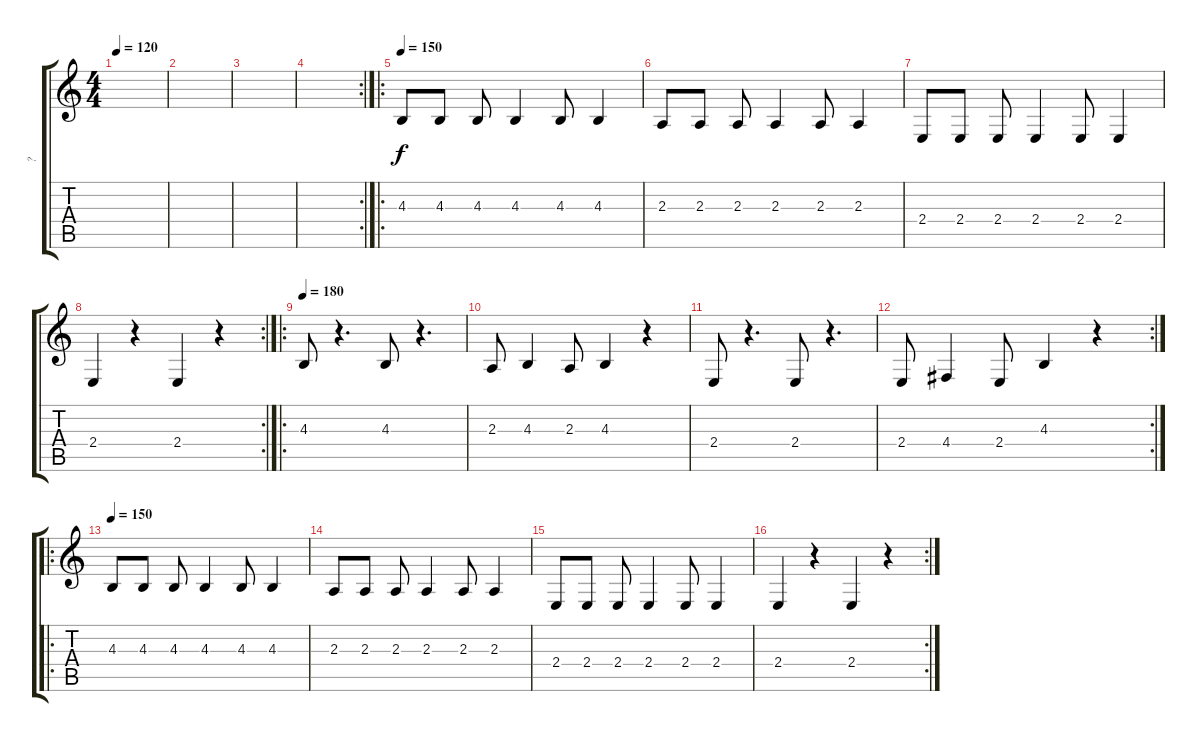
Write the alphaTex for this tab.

\track ("?" "?") {instrument lead2sawtooth}
\staff {score tabs}
\tuning (E4 B3 G3 D3 A2 E2) {hide}
\ts (4 4)
\tempo 120
\tempo 150
\tempo 120
\clef g2
\ks c
|
|
|
\rc 2
|
\ro
\tempo 150
4.3.8 4.3.8 4.3.8 4.3.4 4.3.8 4.3.4 |
2.3.8 2.3.8 2.3.8 2.3.4 2.3.8 2.3.4 |
2.4.8 2.4.8 2.4.8 2.4.4 2.4.8 2.4.4 |
\rc 2
2.4.4 r.4 2.4.4 r.4 |
\ro
\tempo 180
4.3.8 r.4{d} 4.3.8 r.4{d} |
2.3.8 4.3.4 2.3.8 4.3.4 r.4 |
2.4.8 r.4{d} 2.4.8 r.4{d} |
\rc 2
2.4.8 4.4.4 2.4.8 4.3.4 r.4 |
\ro
\tempo 150
4.3.8 4.3.8 4.3.8 4.3.4 4.3.8 4.3.4 |
2.3.8 2.3.8 2.3.8 2.3.4 2.3.8 2.3.4 |
2.4.8 2.4.8 2.4.8 2.4.4 2.4.8 2.4.4 |
\rc 2
2.4.4 r.4 2.4.4 r.4
